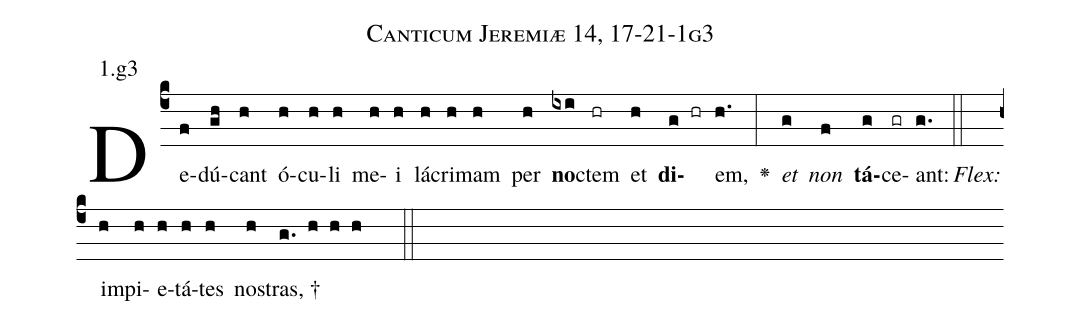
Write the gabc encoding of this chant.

name: Canticum Jeremiæ 14, 17-21-1g3;
annotation: 1.g3;
%%
(c4)De(f)dú(gh)cant(h) ó(h)cu(h)li(h) me(h)i(h) lá(h)cri(h)mam(h) per(h) <b>no</b>(ixi)ctem(hr) et(h) <b>di</b>(g hr)em,(h.) <v>\greheightstar</v>(:) <i>et</i>(g) <i>non</i>(f) <b>tá</b>(g)ce(gr)ant:(g.) (::)
<i>Flex:</i>()  im(h)pi(h)e(h)tá(h)tes(h) no(h)stras, †(g. h h h  ::)

%E(h) u(h) o(g) u(f) a(g) e.(g.) (::)
